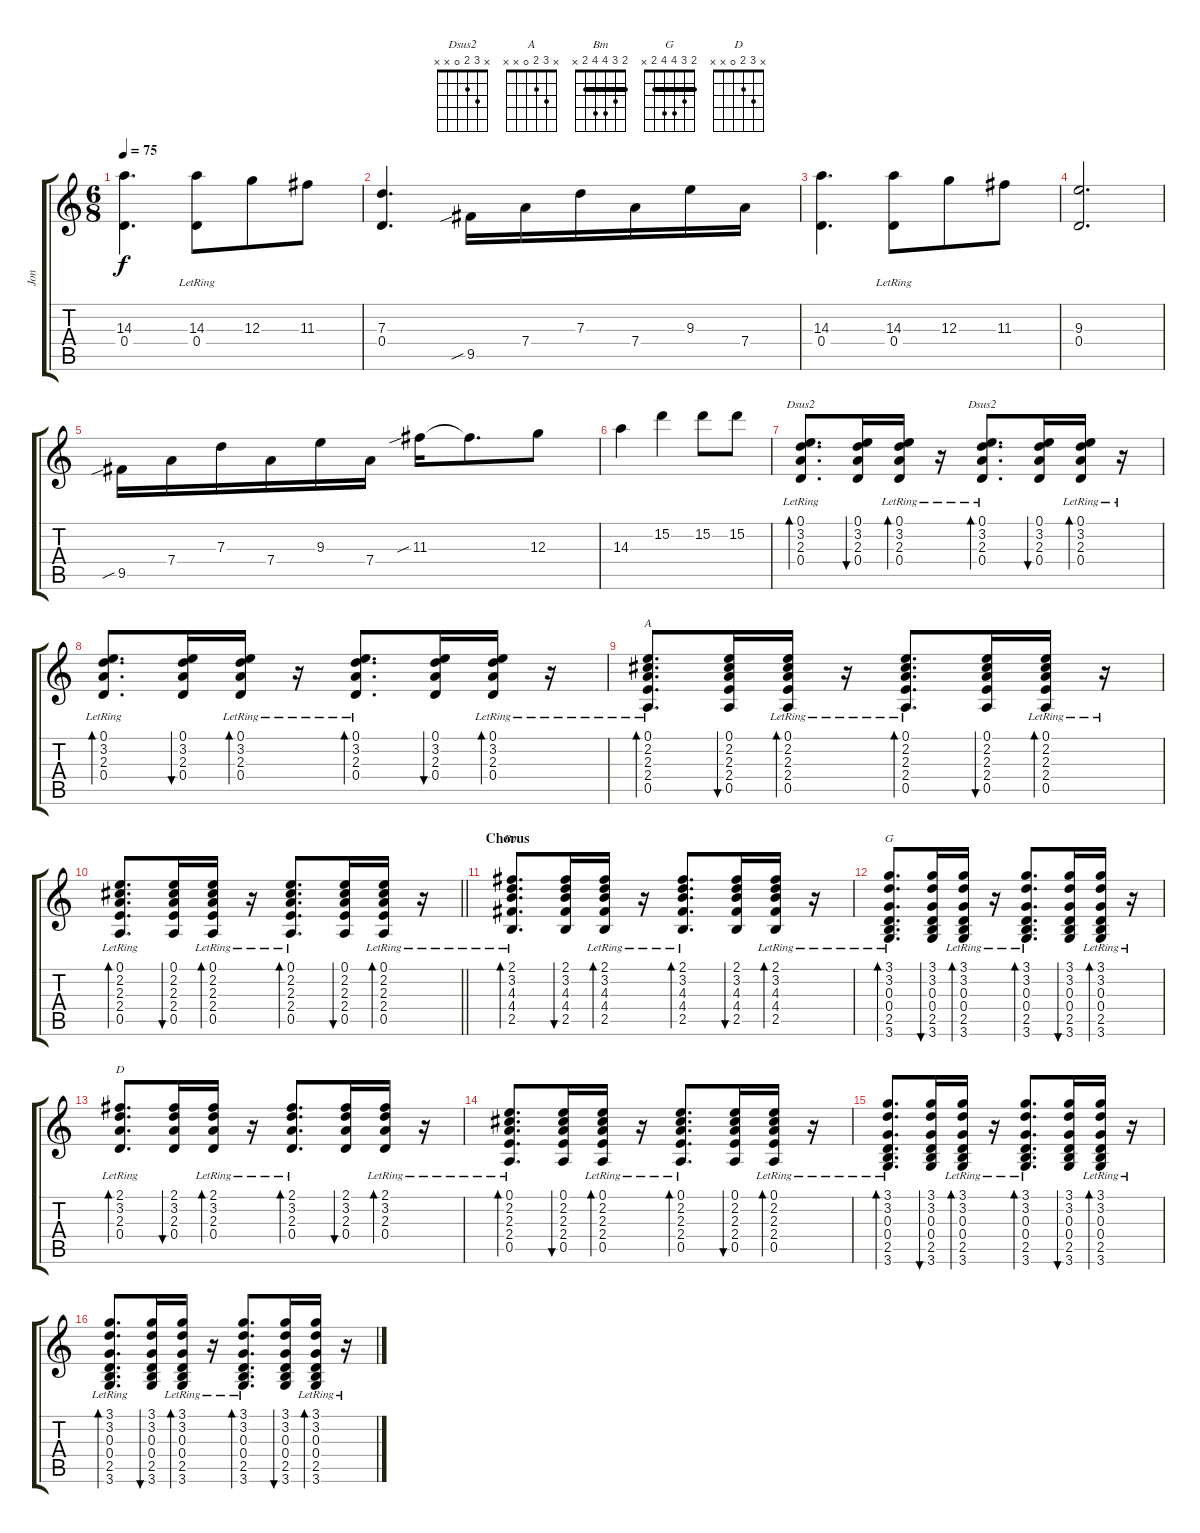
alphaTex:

\track ("Jon" "Jon") {instrument acousticguitarsteel}
\staff {score tabs}
\tuning (E4 B3 G3 D3 A2 E2) {hide}
\chord ("Dsus2" 0 3 2 0 x x)
\chord ("Dsus2" x 3 2 0 x x)
\chord ("A" x 3 2 0 x x)
\chord ("Bm" 2 3 4 4 2 x) {barre 2}
\chord ("G" 2 3 4 4 2 x) {barre 2}
\chord ("D" x 3 2 0 x x)
\ts (6 8)
\tempo 75
\clef g2
\ks c
(14.3 0.4).4{d dy f} (14.3 0.4{lr}).8 12.3.8 11.3.8 |
(7.3 0.4).4{d} 9.5{sib}.16 7.4.16 7.3.16 7.4.16 9.3.16 7.4.16 |
(14.3 0.4).4{d} (14.3 0.4{lr}).8 12.3.8 11.3.8 |
(9.3 0.4).2{d} |
9.5{sib}.16 7.4.16 7.3.16 7.4.16 9.3.16 7.4.16 11.3{sib}.16 11.3{t}.8{d} 12.3.8 |
14.3.4 15.2.4 15.2.8 15.2.8 |
(0.1 3.2{lr} 2.3{lr} 0.4{lr}).8{d bd 60 ch "Dsus2" volume 10} (0.1 3.2 2.3 0.4).16{bu 60} (0.1 3.2{lr} 2.3{lr} 0.4{lr}).16{bd 60} r.16 (0.1 3.2{lr} 2.3{lr} 0.4{lr}).8{d bd 60 ch "Dsus2"} (0.1 3.2 2.3 0.4).16{bu 60} (0.1 3.2{lr} 2.3{lr} 0.4{lr}).16{bd 60} r.16 |
(0.1 3.2{lr} 2.3{lr} 0.4{lr}).8{d bd 60 volume 13} (0.1 3.2 2.3 0.4).16{bu 60} (0.1 3.2{lr} 2.3{lr} 0.4{lr}).16{bd 60} r.16 (0.1 3.2{lr} 2.3{lr} 0.4{lr}).8{d bd 60} (0.1 3.2 2.3 0.4).16{bu 60} (0.1 3.2{lr} 2.3{lr} 0.4{lr}).16{bd 60} r.16 |
(0.1 2.2{lr} 2.3{lr} 2.4{lr} 0.5).8{d bd 60 ch "A"} (0.1 2.2 2.3 2.4 0.5).16{bu 60} (0.1 2.2{lr} 2.3{lr} 2.4{lr} 0.5).16{bd 60} r.16 (0.1 2.2{lr} 2.3{lr} 2.4{lr} 0.5).8{d bd 60} (0.1 2.2 2.3 2.4 0.5).16{bu 60} (0.1 2.2{lr} 2.3{lr} 2.4{lr} 0.5).16{bd 60} r.16 |
\barLineRight lightlight
(0.1 2.2{lr} 2.3{lr} 2.4{lr} 0.5).8{d bd 60} (0.1 2.2 2.3 2.4 0.5).16{bu 60} (0.1 2.2{lr} 2.3{lr} 2.4{lr} 0.5).16{bd 60} r.16 (0.1 2.2{lr} 2.3{lr} 2.4{lr} 0.5).8{d bd 60} (0.1 2.2 2.3 2.4 0.5).16{bu 60} (0.1 2.2{lr} 2.3{lr} 2.4{lr} 0.5).16{bd 60} r.16 |
\section ("" "Chorus")
(2.1 3.2{lr} 4.3{lr} 4.4{lr} 2.5).8{d bd 60 ch "Bm"} (2.1 3.2 4.3 4.4 2.5).16{bu 60} (2.1 3.2{lr} 4.3{lr} 4.4{lr} 2.5).16{bd 60} r.16 (2.1 3.2{lr} 4.3{lr} 4.4{lr} 2.5).8{d bd 60} (2.1 3.2 4.3 4.4 2.5).16{bu 60} (2.1 3.2{lr} 4.3{lr} 4.4{lr} 2.5).16{bd 60} r.16 |
(3.1 3.2{lr} 0.3{lr} 0.4{lr} 2.5 3.6).8{d bd 60 ch "G"} (3.1 3.2 0.3 0.4 2.5 3.6).16{bu 60} (3.1 3.2{lr} 0.3{lr} 0.4{lr} 2.5 3.6).16{bd 60} r.16 (3.1 3.2{lr} 0.3{lr} 0.4{lr} 2.5 3.6).8{d bd 60} (3.1 3.2 0.3 0.4 2.5 3.6).16{bu 60} (3.1 3.2{lr} 0.3{lr} 0.4{lr} 2.5 3.6).16{bd 60} r.16 |
(2.1 3.2{lr} 2.3{lr} 0.4{lr}).8{d bd 60 ch "D"} (2.1 3.2 2.3 0.4).16{bu 60} (2.1 3.2{lr} 2.3{lr} 0.4{lr}).16{bd 60} r.16 (2.1 3.2{lr} 2.3{lr} 0.4{lr}).8{d bd 60} (2.1 3.2 2.3 0.4).16{bu 60} (2.1 3.2{lr} 2.3{lr} 0.4{lr}).16{bd 60} r.16 |
(0.1 2.2{lr} 2.3{lr} 2.4{lr} 0.5).8{d bd 60} (0.1 2.2 2.3 2.4 0.5).16{bu 60} (0.1 2.2{lr} 2.3{lr} 2.4{lr} 0.5).16{bd 60} r.16 (0.1 2.2{lr} 2.3{lr} 2.4{lr} 0.5).8{d bd 60} (0.1 2.2 2.3 2.4 0.5).16{bu 60} (0.1 2.2{lr} 2.3{lr} 2.4{lr} 0.5).16{bd 60} r.16 |
(3.1 3.2{lr} 0.3{lr} 0.4{lr} 2.5 3.6).8{d bd 60} (3.1 3.2 0.3 0.4 2.5 3.6).16{bu 60} (3.1 3.2{lr} 0.3{lr} 0.4{lr} 2.5 3.6).16{bd 60} r.16 (3.1 3.2{lr} 0.3{lr} 0.4{lr} 2.5 3.6).8{d bd 60} (3.1 3.2 0.3 0.4 2.5 3.6).16{bu 60} (3.1 3.2{lr} 0.3{lr} 0.4{lr} 2.5 3.6).16{bd 60} r.16 |
(3.1 3.2{lr} 0.3{lr} 0.4{lr} 2.5 3.6).8{d bd 60} (3.1 3.2 0.3 0.4 2.5 3.6).16{bu 60} (3.1 3.2{lr} 0.3{lr} 0.4{lr} 2.5 3.6).16{bd 60} r.16 (3.1 3.2{lr} 0.3{lr} 0.4{lr} 2.5 3.6).8{d bd 60} (3.1 3.2 0.3 0.4 2.5 3.6).16{bu 60} (3.1 3.2{lr} 0.3{lr} 0.4{lr} 2.5 3.6).16{bd 60} r.16
